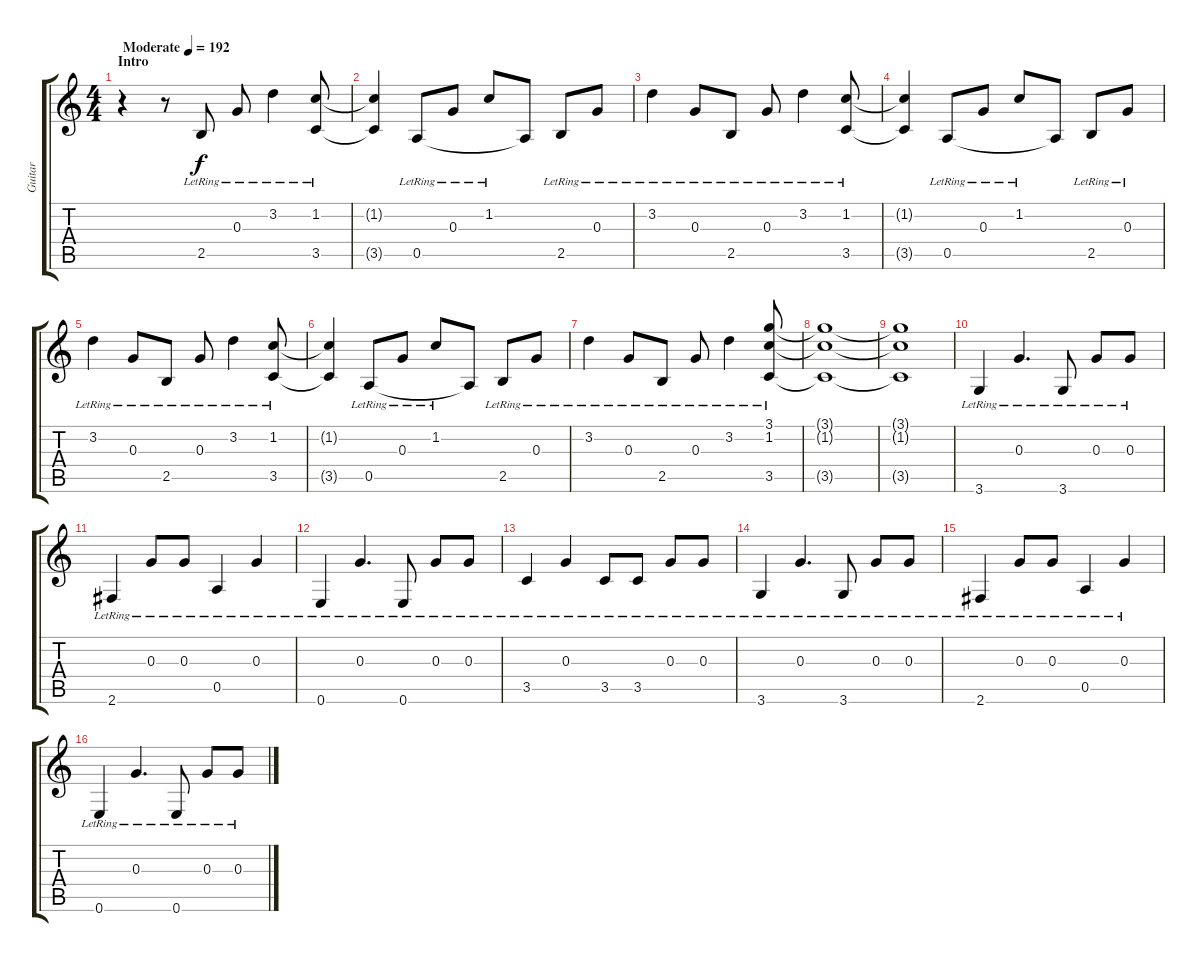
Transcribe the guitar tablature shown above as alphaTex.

\track ("Guitar" "Guitar") {instrument acousticguitarsteel}
\staff {score tabs}
\tuning (E4 B3 G3 D3 A2 E2) {hide}
\ts (4 4)
\section ("" "Intro")
\tempo (192 "Moderate")
\clef g2
\ks c
r.4{dy f volume 8 instrument acousticguitarsteel} r.8 2.5{lr}.8 0.3{lr}.8 3.2{lr}.4 (1.2{lr} 3.5{lr}).8 |
(1.2{t} 3.5{t}).4 0.5{lr}.8 0.3{lr}.8 1.2{lr}.8 0.5{t}.8 2.5{lr}.8 0.3{lr}.8 |
3.2{lr}.4 0.3{lr}.8 2.5{lr}.8 0.3{lr}.8 3.2{lr}.4 (1.2{lr} 3.5{lr}).8 |
(1.2{t} 3.5{t}).4 0.5{lr}.8 0.3{lr}.8 1.2{lr}.8 0.5{t}.8 2.5{lr}.8 0.3{lr}.8 |
3.2{lr}.4 0.3{lr}.8 2.5{lr}.8 0.3{lr}.8 3.2{lr}.4 (1.2{lr} 3.5{lr}).8 |
(1.2{t} 3.5{t}).4 0.5{lr}.8 0.3{lr}.8 1.2{lr}.8 0.5{t}.8 2.5{lr}.8 0.3{lr}.8 |
3.2{lr}.4 0.3{lr}.8 2.5{lr}.8 0.3{lr}.8 3.2{lr}.4 (3.1 1.2{lr} 3.5{lr}).8 |
(3.1{t} 1.2{t} 3.5{t}).1 |
(3.1{t} 1.2{t} 3.5{t}).1 |
3.6{lr}.4{volume 11} 0.3{lr}.4{d} 3.6{lr}.8 0.3{lr}.8 0.3{lr}.8 |
2.6{lr}.4 0.3{lr}.8 0.3{lr}.8 0.5{lr}.4 0.3{lr}.4 |
0.6{lr}.4 0.3{lr}.4{d} 0.6{lr}.8 0.3{lr}.8 0.3{lr}.8 |
3.5{lr}.4 0.3{lr}.4 3.5{lr}.8 3.5{lr}.8 0.3{lr}.8 0.3{lr}.8 |
3.6{lr}.4 0.3{lr}.4{d} 3.6{lr}.8 0.3{lr}.8 0.3{lr}.8 |
2.6{lr}.4 0.3{lr}.8 0.3{lr}.8 0.5{lr}.4 0.3{lr}.4 |
0.6{lr}.4 0.3{lr}.4{d} 0.6{lr}.8 0.3{lr}.8 0.3{lr}.8
